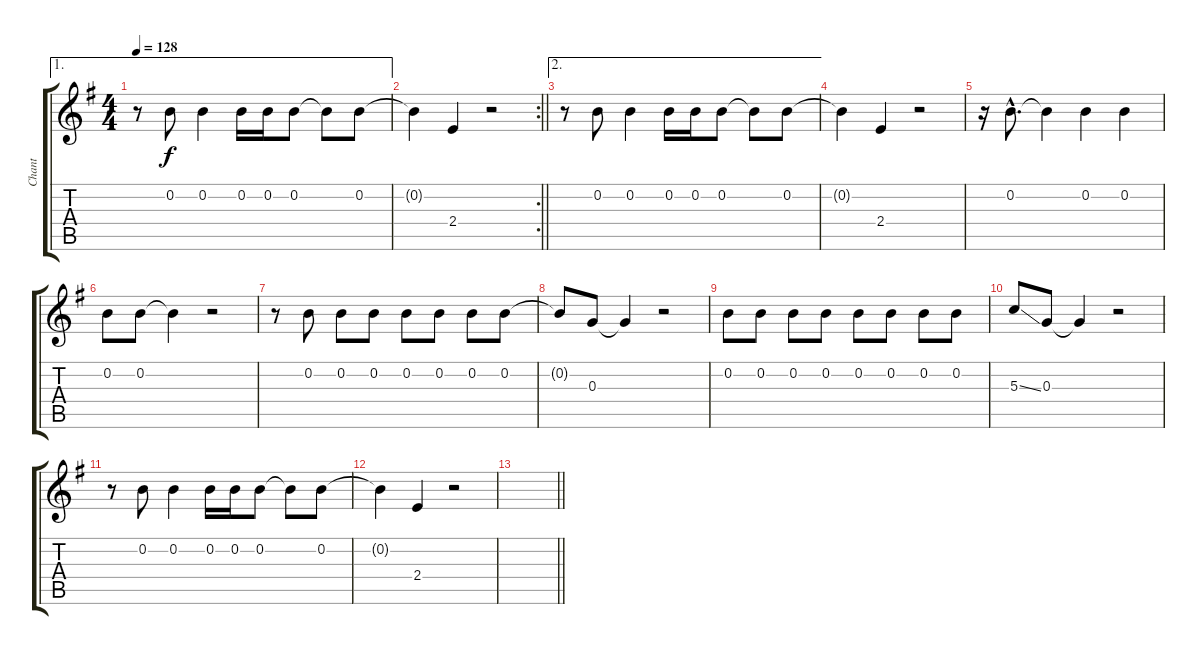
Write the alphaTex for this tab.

\track ("Chant" "Chant") {instrument electricguitarmuted}
\staff {score tabs}
\tuning (E4 B3 G3 D3 A2 E2) {hide}
\ae 1
\ts (4 4)
\tempo 128
\clef g2
\ks g
r.8{dy f} 0.2.8 0.2.4 0.2.16 0.2.16 0.2.8 0.2{t}.8 0.2.8 |
\rc 2
\barLineRight lightlight
0.2{t}.4 2.4.4 r.2 |
\ae 2
r.8 0.2.8 0.2.4 0.2.16 0.2.16 0.2.8 0.2{t}.8 0.2.8 |
0.2{t}.4 2.4.4 r.2 |
r.16 0.2{hac}.8{d} 0.2{t}.4 0.2.4 0.2.4 |
0.2.8 0.2.8 0.2{t}.4 r.2 |
r.8 0.2.8 0.2.8 0.2.8 0.2.8 0.2.8 0.2.8 0.2.8 |
0.2{t}.8 0.3.8 0.3{t}.4 r.2 |
0.2.8 0.2.8 0.2.8 0.2.8 0.2.8 0.2.8 0.2.8 0.2.8 |
5.3{ss}.8 0.3.8 0.3{t}.4 r.2 |
r.8 0.2.8 0.2.4 0.2.16 0.2.16 0.2.8 0.2{t}.8 0.2.8 |
0.2{t}.4 2.4.4 r.2 |
\barLineRight lightlight
